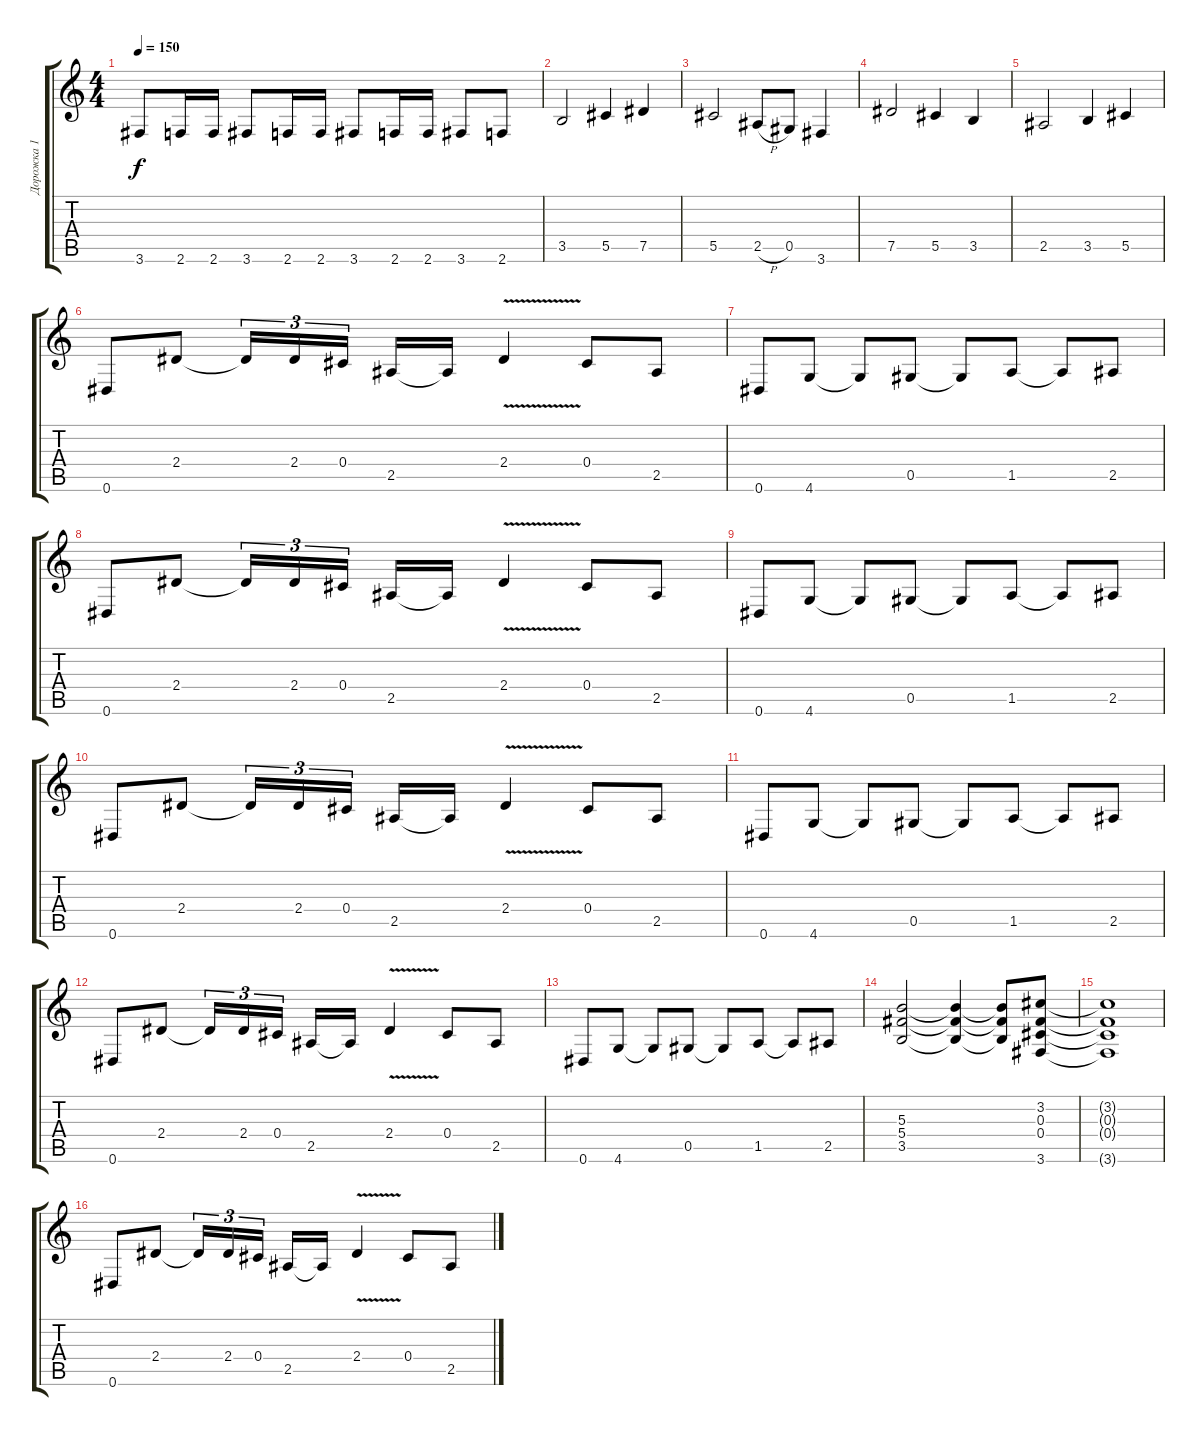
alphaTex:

\track ("Дорожка 1" "Дорожка 1") {instrument distortionguitar}
\staff {score tabs}
\tuning (Eb4 Bb3 Gb3 Db3 Ab2 Eb2) {hide}
\ts (4 4)
\tempo 150
\clef g2
\ks c
3.6.8{dy f} 2.6.16 2.6.16 3.6.8 2.6.16 2.6.16 3.6.8 2.6.16 2.6.16 3.6.8 2.6.8 |
3.5.2 5.5.4 7.5.4 |
5.5.2 2.5{h}.8 0.5.8 3.6.4 |
7.5.2 5.5.4 3.5.4 |
2.5.2 3.5.4 5.5.4 |
0.6.8 2.4.8 2.4{t}.16{tu (3 2)} 2.4.16{tu (3 2)} 0.4.16{tu (3 2) beam splitsecondary} 2.5.16 2.5{t}.16 2.4{v}.4 0.4.8 2.5.8 |
0.6.8 4.6.8 4.6{t}.8 0.5.8 0.5{t}.8 1.5.8 1.5{t}.8 2.5.8 |
0.6.8 2.4.8 2.4{t}.16{tu (3 2)} 2.4.16{tu (3 2)} 0.4.16{tu (3 2) beam splitsecondary} 2.5.16 2.5{t}.16 2.4{v}.4 0.4.8 2.5.8 |
0.6.8 4.6.8 4.6{t}.8 0.5.8 0.5{t}.8 1.5.8 1.5{t}.8 2.5.8 |
0.6.8 2.4.8 2.4{t}.16{tu (3 2)} 2.4.16{tu (3 2)} 0.4.16{tu (3 2) beam splitsecondary} 2.5.16 2.5{t}.16 2.4{v}.4 0.4.8 2.5.8 |
0.6.8 4.6.8 4.6{t}.8 0.5.8 0.5{t}.8 1.5.8 1.5{t}.8 2.5.8 |
0.6.8 2.4.8 2.4{t}.16{tu (3 2)} 2.4.16{tu (3 2)} 0.4.16{tu (3 2) beam splitsecondary} 2.5.16 2.5{t}.16 2.4{v}.4 0.4.8 2.5.8 |
0.6.8 4.6.8 4.6{t}.8 0.5.8 0.5{t}.8 1.5.8 1.5{t}.8 2.5.8 |
(5.3 5.4 3.5).2 (5.3{t} 5.4{t} 3.5{t}).4 (5.3{t} 5.4{t} 3.5{t}).8 (3.2 0.3 0.4 3.6).8 |
(3.2{t} 0.3{t} 0.4{t} 3.6{t}).1 |
0.6.8 2.4.8 2.4{t}.16{tu (3 2)} 2.4.16{tu (3 2)} 0.4.16{tu (3 2) beam splitsecondary} 2.5.16 2.5{t}.16 2.4{v}.4 0.4.8 2.5.8
